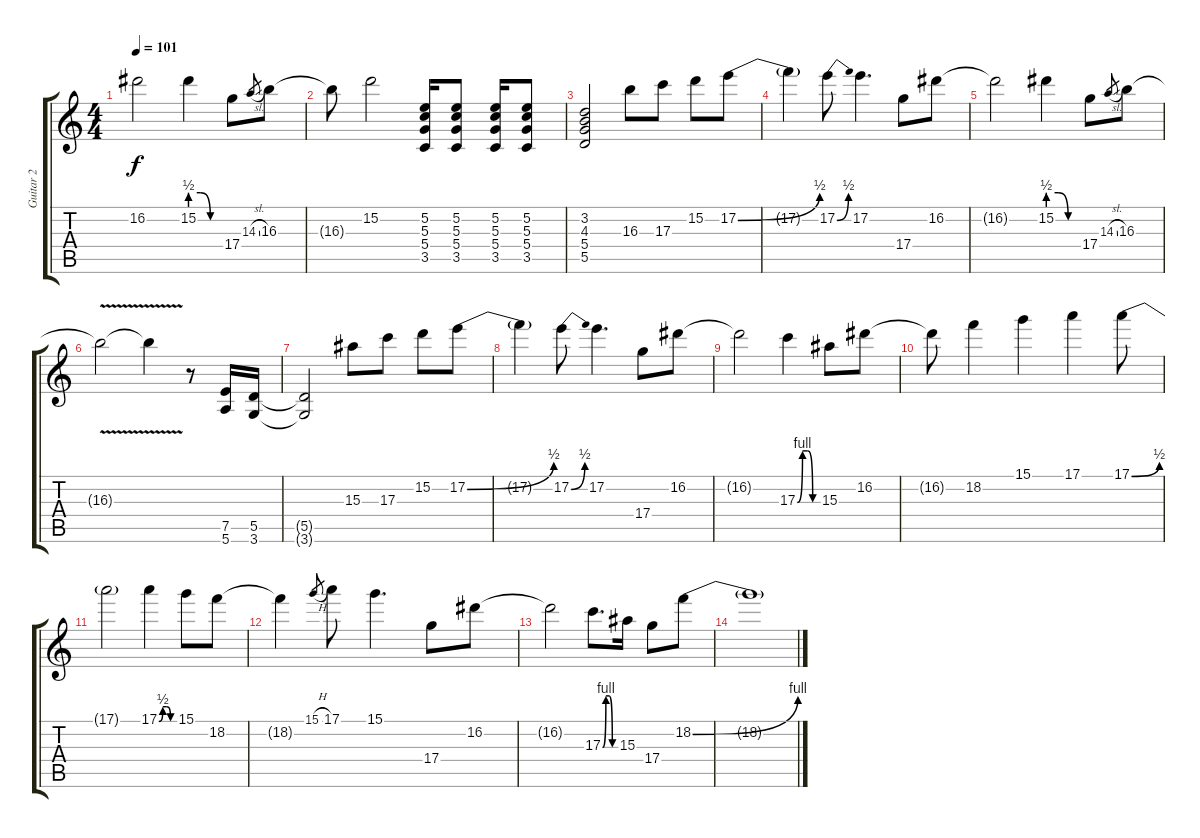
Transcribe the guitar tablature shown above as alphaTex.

\track ("Guitar 2" "Guitar 2") {instrument distortionguitar}
\staff {score tabs}
\tuning (E4 B3 G3 D3 A2 E2) {hide}
\ts (4 4)
\tempo 101
\clef g2
\ks c
16.2{t}.2{dy f} 15.2{be (custom 0 2 20 2 40 0 60 0)}.4 17.4.8 14.3{sl}.8{gr} 16.3.8 |
16.3{t}.8 15.2.2 (5.2 5.3 5.4 3.5).16{instrument distortionguitar} (5.2 5.3 5.4 3.5).8 (5.2 5.3 5.4 3.5).16 (5.2 5.3 5.4 3.5).8 |
(3.2 4.3 5.4 5.5).2 16.3.8{instrument distortionguitar} 17.3.8 15.2.8 17.2{be (bend 0 0 60 2)}.8 |
17.2{t}.4 17.2{be (bend 0 0 60 2)}.8 17.2.4{d} 17.4.8 16.2.8 |
16.2{t}.2 15.2{be (custom 0 2 20 2 40 0 60 0)}.4 17.4.8 14.3{sl}.8{gr} 16.3.8 |
16.3{v t}.2 16.3{t}.4 r.8 (7.5 5.6).16 (5.5 3.6).16 |
(5.5{t} 3.6{t}).2 15.3.8 17.3.8 15.2.8 17.2{be (bend 0 0 60 2)}.8 |
17.2{t}.4 17.2{be (bend 0 0 60 2)}.8 17.2.4{d} 17.4.8 16.2.8 |
16.2{t}.2 17.3{be (custom 0 0 15 4 30 4 45 0 60 0)}.4 15.3.8 16.2.8 |
16.2{t}.8 18.2.4 15.1.4 17.1.4 17.1{be (bend 0 0 60 2)}.8 |
17.1{t}.2 17.1{be (custom 0 0 15 2 30 2 45 0 60 0)}.4 15.1.8 18.2.8 |
18.2{t}.4 15.1{h}.8{gr} 17.1.8 15.1.4{d} 17.4.8 16.2.8 |
16.2{t}.2 17.3{be (custom 0 0 15 4 30 4 45 0 60 0)}.8{d} 15.3.16 17.4.8 18.2{be (bend 0 0 60 4)}.8 |
18.2{t}.1
